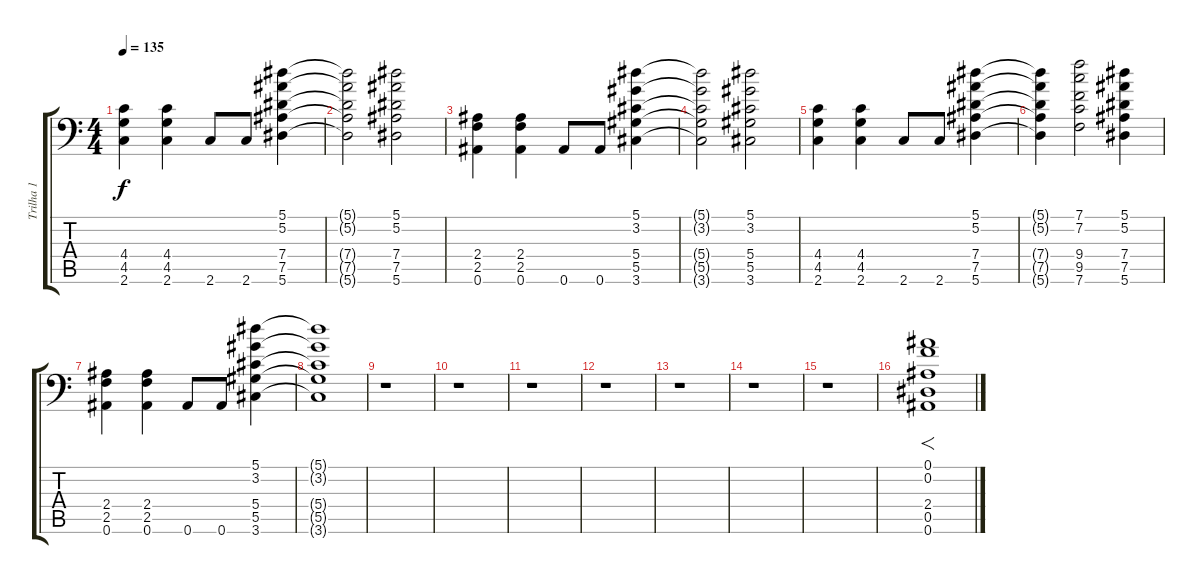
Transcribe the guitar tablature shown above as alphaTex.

\track ("Trilha 1" "Trilha 1") {instrument overdrivenguitar}
\staff {score tabs}
\tuning (Bb3 F3 Db3 Ab2 Eb2 Bb1) {hide}
\ts (4 4)
\tempo 135
\clef f4
\ks c
(4.4 4.5 2.6).4{dy f} (4.4 4.5 2.6).4 2.6.8 2.6.8 (5.1 5.2 7.4 7.5 5.6).4 |
(5.1{t} 5.2{t} 7.4{t} 7.5{t} 5.6{t}).2 (5.1 5.2 7.4 7.5 5.6).2 |
(2.4 2.5 0.6).4 (2.4 2.5 0.6).4 0.6.8 0.6.8 (5.1 3.2 5.4 5.5 3.6).4 |
(5.1{t} 3.2{t} 5.4{t} 5.5{t} 3.6{t}).2 (5.1 3.2 5.4 5.5 3.6).2 |
(4.4 4.5 2.6).4 (4.4 4.5 2.6).4 2.6.8 2.6.8 (5.1 5.2 7.4 7.5 5.6).4 |
(5.1{t} 5.2{t} 7.4{t} 7.5{t} 5.6{t}).4 (7.1 7.2 9.4 9.5 7.6).2 (5.1 5.2 7.4 7.5 5.6).4 |
(2.4 2.5 0.6).4 (2.4 2.5 0.6).4 0.6.8 0.6.8 (5.1 3.2 5.4 5.5 3.6).4 |
(5.1{t} 3.2{t} 5.4{t} 5.5{t} 3.6{t}).1 |
r.1 |
r.1 |
r.1 |
r.1 |
r.1 |
r.1 |
r.1 |
(0.1 0.2 2.4 0.5 0.6).1{f}
